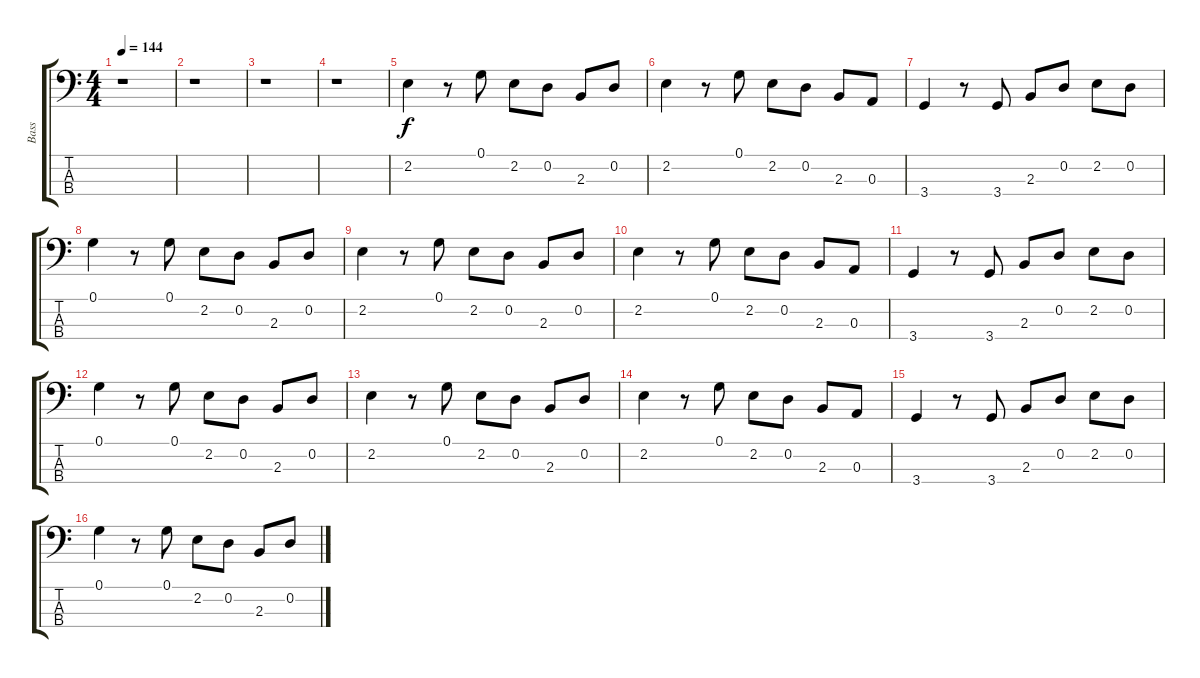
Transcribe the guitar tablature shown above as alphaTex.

\track ("Bass" "Bass") {instrument electricbassfinger}
\staff {score tabs}
\tuning (G2 D2 A1 E1) {hide}
\ts (4 4)
\tempo 144
\clef f4
\ks c
r.1{dy f instrument electricbassfinger} |
r.1 |
r.1 |
r.1 |
2.2.4 r.8 0.1.8 2.2.8 0.2.8 2.3.8 0.2.8 |
2.2.4 r.8 0.1.8 2.2.8 0.2.8 2.3.8 0.3.8 |
3.4.4 r.8 3.4.8 2.3.8 0.2.8 2.2.8 0.2.8 |
0.1.4 r.8 0.1.8 2.2.8 0.2.8 2.3.8 0.2.8 |
2.2.4 r.8 0.1.8 2.2.8 0.2.8 2.3.8 0.2.8 |
2.2.4 r.8 0.1.8 2.2.8 0.2.8 2.3.8 0.3.8 |
3.4.4 r.8 3.4.8 2.3.8 0.2.8 2.2.8 0.2.8 |
0.1.4 r.8 0.1.8 2.2.8 0.2.8 2.3.8 0.2.8 |
2.2.4 r.8 0.1.8 2.2.8 0.2.8 2.3.8 0.2.8 |
2.2.4 r.8 0.1.8 2.2.8 0.2.8 2.3.8 0.3.8 |
3.4.4 r.8 3.4.8 2.3.8 0.2.8 2.2.8 0.2.8 |
0.1.4 r.8 0.1.8 2.2.8 0.2.8 2.3.8 0.2.8
